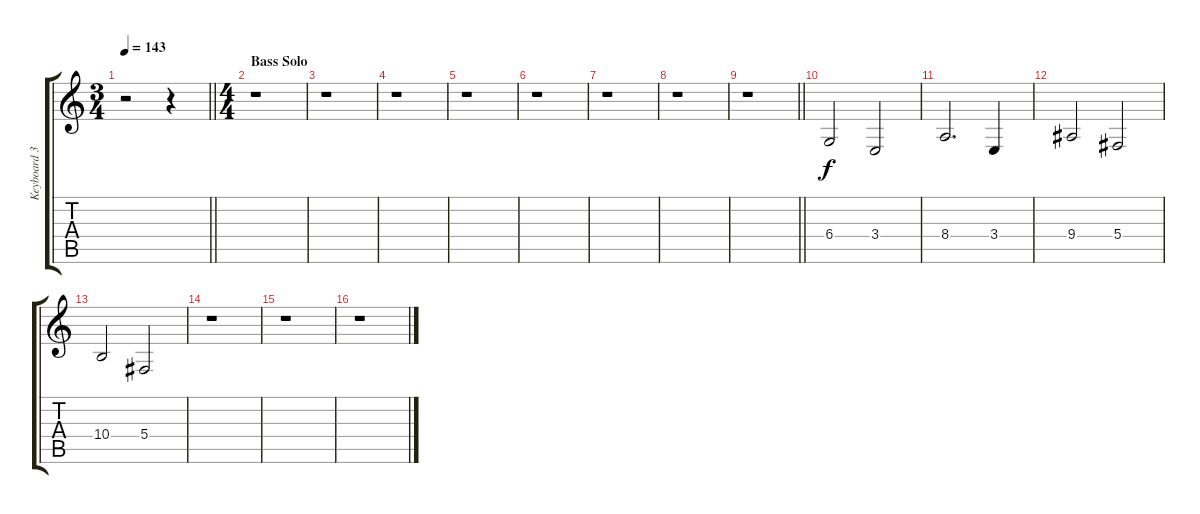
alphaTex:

\track ("Keyboard 3" "Keyboard 3") {instrument synthstrings1}
\staff {score tabs}
\tuning (Eb4 Bb3 Gb3 Db3 Ab2 Eb2) {hide}
\ts (3 4)
\tempo 143
\clef g2
\barLineRight lightlight
\ks c
r.2{dy f} r.4 |
\ts (4 4)
\section ("" "Bass Solo")
r.1 |
r.1 |
r.1 |
r.1 |
r.1 |
r.1 |
r.1 |
\barLineRight lightlight
r.1 |
\section ("" "")
6.4.2{volume 13 instrument tremolostrings} 3.4.2 |
8.4.2{d} 3.4.4 |
9.4.2 5.4.2 |
10.4.2 5.4.2 |
r.1 |
r.1 |
r.1
